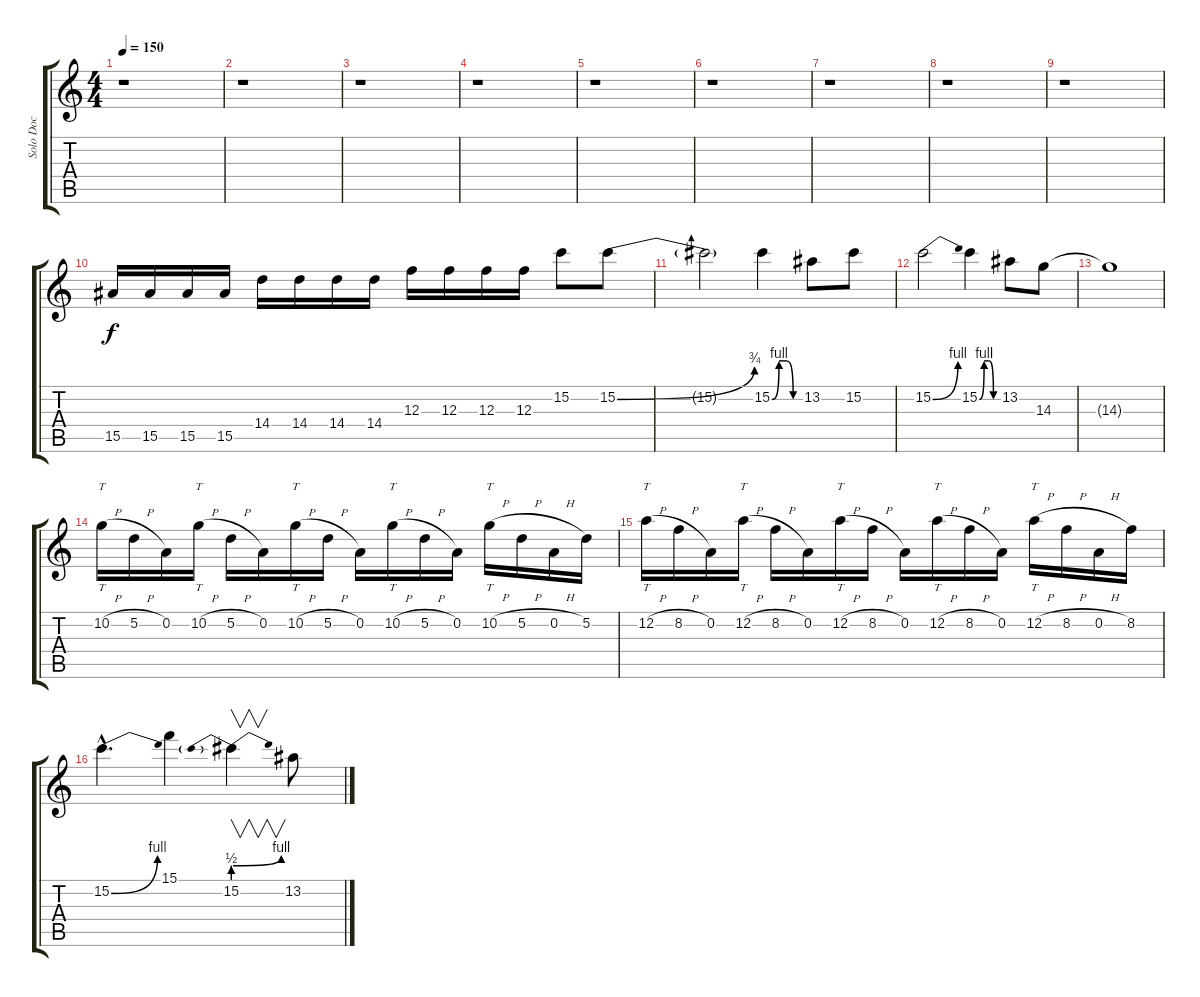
\track ("Solo Doc" "Solo Doc") {instrument distortionguitar}
\staff {score tabs}
\tuning (D4 A3 F3 C3 G2 D2) {hide}
\ts (4 4)
\tempo 150
\clef g2
\ks c
r.1{dy f} |
r.1 |
r.1 |
r.1 |
r.1 |
r.1 |
r.1 |
r.1 |
r.1 |
15.5.16 15.5.16 15.5.16 15.5.16 14.4.16 14.4.16 14.4.16 14.4.16 12.3.16 12.3.16 12.3.16 12.3.16 15.2.8 15.2{be (bend 0 0 60 3)}.8 |
15.2{t}.2 15.2{be (custom 0 0 15 4 30 4 45 0 60 0)}.4 13.2.8 15.2.8 |
15.2{be (bend 0 0 60 4)}.2 15.2{be (custom 0 0 15 4 30 4 45 0 60 0)}.4 13.2.8 14.3.8 |
14.3{t}.1 |
10.2{h}.16{tt} 5.2{h}.16 0.2.16 10.2{h}.16{tt} 5.2{h}.16 0.2.16 10.2{h}.16{tt} 5.2{h}.16 0.2.16 10.2{h}.16{tt} 5.2{h}.16 0.2.16 10.2{h}.16{tt} 5.2{h}.16 0.2{h}.16 5.2.16 |
12.2{h}.16{tt} 8.2{h}.16 0.2.16 12.2{h}.16{tt} 8.2{h}.16 0.2.16 12.2{h}.16{tt} 8.2{h}.16 0.2.16 12.2{h}.16{tt} 8.2{h}.16 0.2.16 12.2{h}.16{tt} 8.2{h}.16 0.2{h}.16 8.2.16 |
15.2{be (bend 0 0 60 4) hac}.4{d} 15.1.4 15.2{be (prebendbend 0 2 60 4)}.4{v} 13.2.8
